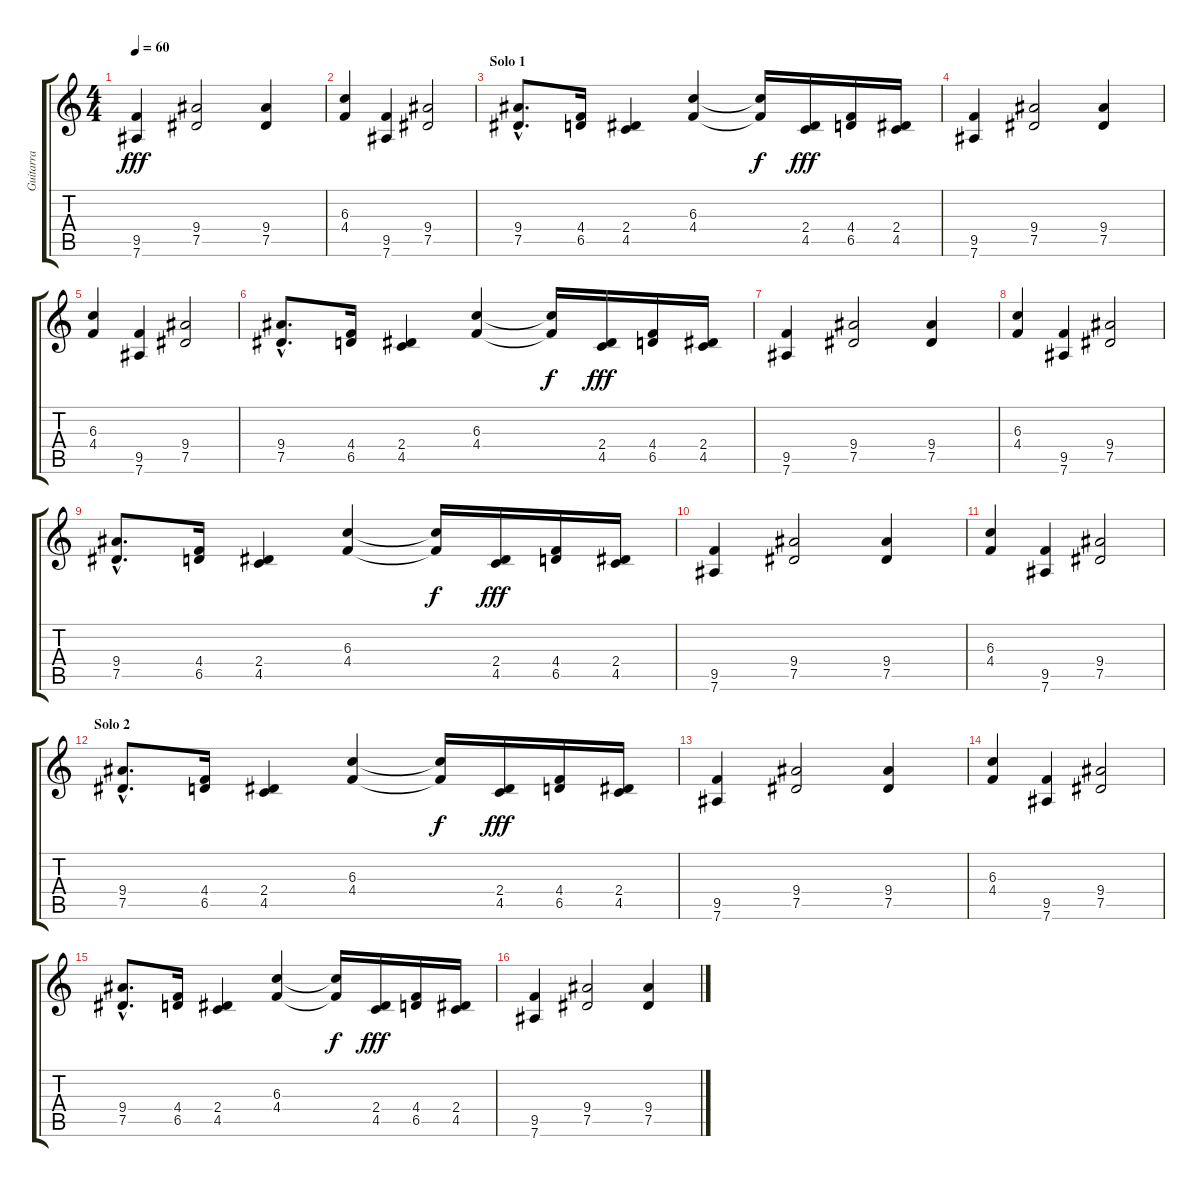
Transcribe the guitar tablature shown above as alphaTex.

\track ("Guitarra" "Guitarra") {instrument distortionguitar}
\staff {score tabs}
\tuning (Eb4 Bb3 Gb3 Db3 Ab2 Eb2) {hide}
\ts (4 4)
\tempo 60
\clef g2
\ks c
(9.5 7.6).4{dy fff} (9.4 7.5).2 (9.4 7.5).4 |
(6.3 4.4).4 (9.5 7.6).4 (9.4 7.5).2 |
\section ("" "Solo 1")
(9.4{hac} 7.5{hac}).8{d} (4.4 6.5).16 (2.4 4.5).4 (6.3 4.4).4 (6.3{t} 4.4{t}).16{dy f} (2.4 4.5).16{dy fff} (4.4 6.5).16 (2.4 4.5).16 |
(9.5 7.6).4 (9.4 7.5).2 (9.4 7.5).4 |
(6.3 4.4).4 (9.5 7.6).4 (9.4 7.5).2 |
(9.4{hac} 7.5{hac}).8{d} (4.4 6.5).16 (2.4 4.5).4 (6.3 4.4).4 (6.3{t} 4.4{t}).16{dy f} (2.4 4.5).16{dy fff} (4.4 6.5).16 (2.4 4.5).16 |
(9.5 7.6).4 (9.4 7.5).2 (9.4 7.5).4 |
(6.3 4.4).4 (9.5 7.6).4 (9.4 7.5).2 |
(9.4{hac} 7.5{hac}).8{d} (4.4 6.5).16 (2.4 4.5).4 (6.3 4.4).4 (6.3{t} 4.4{t}).16{dy f} (2.4 4.5).16{dy fff} (4.4 6.5).16 (2.4 4.5).16 |
(9.5 7.6).4 (9.4 7.5).2 (9.4 7.5).4 |
(6.3 4.4).4 (9.5 7.6).4 (9.4 7.5).2 |
\section ("" "Solo 2")
(9.4{hac} 7.5{hac}).8{d} (4.4 6.5).16 (2.4 4.5).4 (6.3 4.4).4 (6.3{t} 4.4{t}).16{dy f} (2.4 4.5).16{dy fff} (4.4 6.5).16 (2.4 4.5).16 |
(9.5 7.6).4 (9.4 7.5).2 (9.4 7.5).4 |
(6.3 4.4).4 (9.5 7.6).4 (9.4 7.5).2 |
(9.4{hac} 7.5{hac}).8{d} (4.4 6.5).16 (2.4 4.5).4 (6.3 4.4).4 (6.3{t} 4.4{t}).16{dy f} (2.4 4.5).16{dy fff} (4.4 6.5).16 (2.4 4.5).16 |
(9.5 7.6).4 (9.4 7.5).2 (9.4 7.5).4
